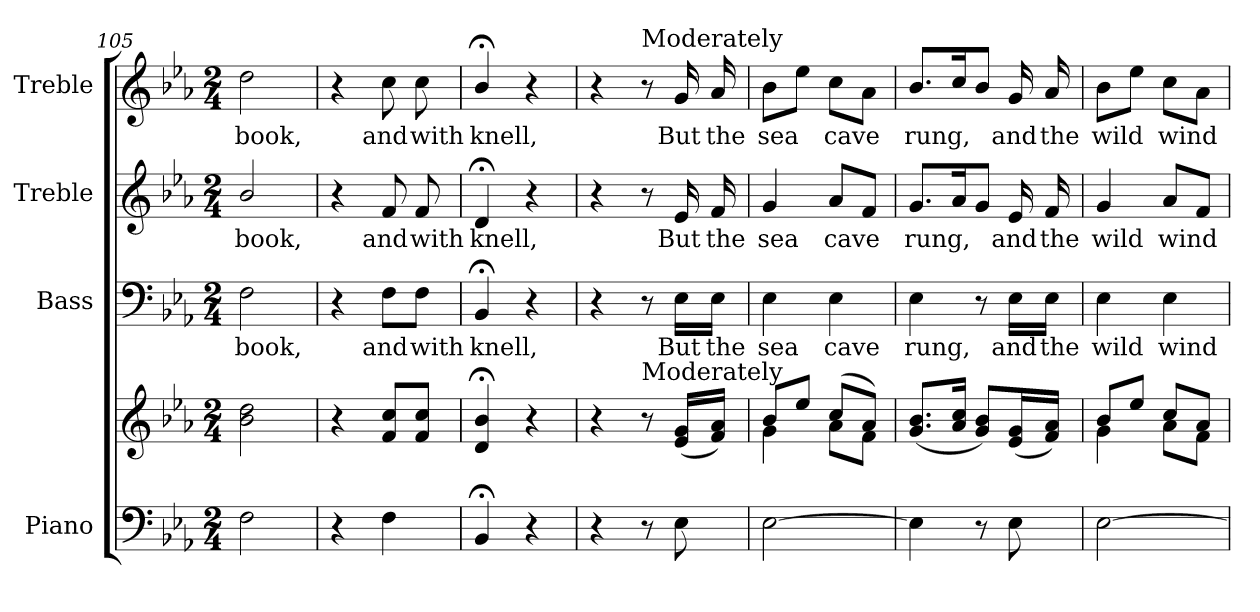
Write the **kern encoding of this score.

**kern	**kern	**kern	**text	**kern	**text	**kern	**text
*part4	*part4	*part3	*part3	*part2	*part2	*part1	*part1
*staff5	*staff4	*staff3	*staff3	*staff2	*staff2	*staff1	*staff1
*I"Piano	*	*I"Bass	*	*I"Treble	*	*I"Treble	*
*I'Pno.	*	*I'B.	*	*	*	*	*
*clefF4	*clefG2	*clefF4	*	*clefG2	*	*clefG2	*
*k[b-e-a-]	*k[b-e-a-]	*k[b-e-a-]	*	*k[b-e-a-]	*	*k[b-e-a-]	*
*E-:	*E-:	*E-:	*	*E-:	*	*E-:	*
*M2/4	*M2/4	*M2/4	*	*M2/4	*	*M2/4	*
=105	=105	=105	=105	=105	=105	=105	=105
!	!	!	!LO:LY:b:color=#000000	!	!	!	!
!	!	!	!	!	!LO:LY:b:color=#000000	!	!
!	!	!	!	!	!	!	!LO:LY:b:color=#000000
2Fi\	2b-i\ 2ddi	2Fi\	book,	2b-i/	book,	2ddi\	book,
=106	=106	=106	=106	=106	=106	=106	=106
4r	4r	4r	.	4r	.	4r	.
!	!	!	!LO:LY:b:color=#000000	!	!	!	!
!	!	!	!	!	!LO:LY:b:color=#000000	!	!
!	!	!	!	!	!	!	!LO:LY:b:color=#000000
4Fi\	8fi/ 8cciL	8Fi\L	and	8fi/	and	8cci\	and
!	!	!	!LO:LY:b:color=#000000	!	!	!	!
!	!	!	!	!	!LO:LY:b:color=#000000	!	!
!	!	!	!	!	!	!	!LO:LY:b:color=#000000
.	8fi/ 8cciJ	8Fi\J	with	8fi/	with	8cci\	with
=107	=107	=107	=107	=107	=107	=107	=107
!	!	!	!LO:LY:b:color=#000000	!	!	!	!
!	!	!	!	!	!LO:LY:b:color=#000000	!	!
!	!	!	!	!	!	!	!LO:LY:b:color=#000000
4BB-;i/	4di/; 4b-i;	4BB-;i/	knell,	4d;i/	knell,	4b-;i/	knell,
4r	4r	4r	.	4r	.	4r	.
!!LO:LB:g=z
=108	=108	=108	=108	=108	=108	=108	=108
4r	4r	4r	.	4r	.	4r	.
!	!	!	!	!	!	!LO:TX:a:t=Moderately	!
!	!LO:TX:a:t=Moderately	!	!	!	!	!	!
8r	8r	8r	.	8r	.	8r	.
!	!	!	!LO:LY:b:color=#000000	!	!	!	!
!	!	!	!	!	!LO:LY:b:color=#000000	!	!
*	*MM69	*	*	*	*	*MM69	*
!	!	!	!	!	!	!	!LO:LY:b:color=#000000
8E-i\	(16e-i/ 16giLL	16E-i\LL	But	16e-i/	But	16gi/	But
!	!	!	!LO:LY:b:color=#000000	!	!	!	!
!	!	!	!	!	!LO:LY:b:color=#000000	!	!
!	!	!	!	!	!	!	!LO:LY:b:color=#000000
.	16fi/ 16a-iJJ)	16E-i\JJ	the	16fi/	the	16a-i/	the
=109	=109	=109	=109	=109	=109	=109	=109
*	*^	*	*	*	*	*	*
!	!	!	!	!LO:LY:b:color=#000000	!	!	!	!
!	!	!	!	!	!	!LO:LY:b:color=#000000	!	!
!	!	!	!	!	!	!	!	!LO:LY:b:color=#000000
[2E-i\	8b-i/L	4gi\	4E-i\	sea	4gi/	sea	8b-i\L	sea
.	8ee-i/J	.	.	.	.	.	8ee-i\J	.
!	!	!	!	!LO:LY:b:color=#000000	!	!	!	!
!	!	!	!	!	!	!LO:LY:b:color=#000000	!	!
!	!	!	!	!	!	!	!	!LO:LY:b:color=#000000
.	(8cci/L	8a-i\L	4E-i\	cave	8a-i/L	cave	8cci\L	cave
.	8a-i/J)	8fi\J	.	.	8fi/J	.	8a-i\J	.
*	*v	*v	*	*	*	*	*	*
=110	=110	=110	=110	=110	=110	=110	=110
*	*^	*	*	*	*	*	*
!	!	!	!	!LO:LY:b:color=#000000	!	!	!	!
*	*v	*v	*	*	*	*	*	*
*	*^	*	*	*	*	*	*
!	!	!	!	!	!	!LO:LY:b:color=#000000	!	!
*	*v	*v	*	*	*	*	*	*
*	*^	*	*	*	*	*	*
!	!	!	!	!	!	!	!	!LO:LY:b:color=#000000
*	*v	*v	*	*	*	*	*	*
4E-i\]	(8.gi/ 8.b-iL	4E-i\	rung,	8.gi/L	rung,	8.b-i/L	rung,
.	16a-i/ 16cciJk	.	.	16a-i/k	.	16cci/k	.
8r	8gi/ 8b-iL)	8r	.	8gi/J	.	8b-i/J	.
!	!	!	!LO:LY:b:color=#000000	!	!	!	!
!	!	!	!	!	!LO:LY:b:color=#000000	!	!
!	!	!	!	!	!	!	!LO:LY:b:color=#000000
8E-i\	(16e-i/ 16giL	16E-i\LL	and	16e-i/	and	16gi/	and
!	!	!	!LO:LY:b:color=#000000	!	!	!	!
!	!	!	!	!	!LO:LY:b:color=#000000	!	!
!	!	!	!	!	!	!	!LO:LY:b:color=#000000
.	16fi/ 16a-iJJ)	16E-i\JJ	the	16fi/	the	16a-i/	the
=111	=111	=111	=111	=111	=111	=111	=111
*	*^	*	*	*	*	*	*
!	!	!	!	!LO:LY:b:color=#000000	!	!	!	!
!	!	!	!	!	!	!LO:LY:b:color=#000000	!	!
!	!	!	!	!	!	!	!	!LO:LY:b:color=#000000
[2E-i\	8b-i/L	4gi\	4E-i\	wild	4gi/	wild	8b-i\L	wild
.	8ee-i/J	.	.	.	.	.	8ee-i\J	.
!	!	!	!	!LO:LY:b:color=#000000	!	!	!	!
!	!	!	!	!	!	!LO:LY:b:color=#000000	!	!
!	!	!	!	!	!	!	!	!LO:LY:b:color=#000000
.	8cci/L	8a-i\L	4E-i\	wind	8a-i/L	wind	8cci\L	wind
.	8a-i/J	8fi\J	.	.	8fi/J	.	8a-i\J	.
*	*v	*v	*	*	*	*	*	*
=	=	=	=	=	=	=	=
*-	*-	*-	*-	*-	*-	*-	*-
